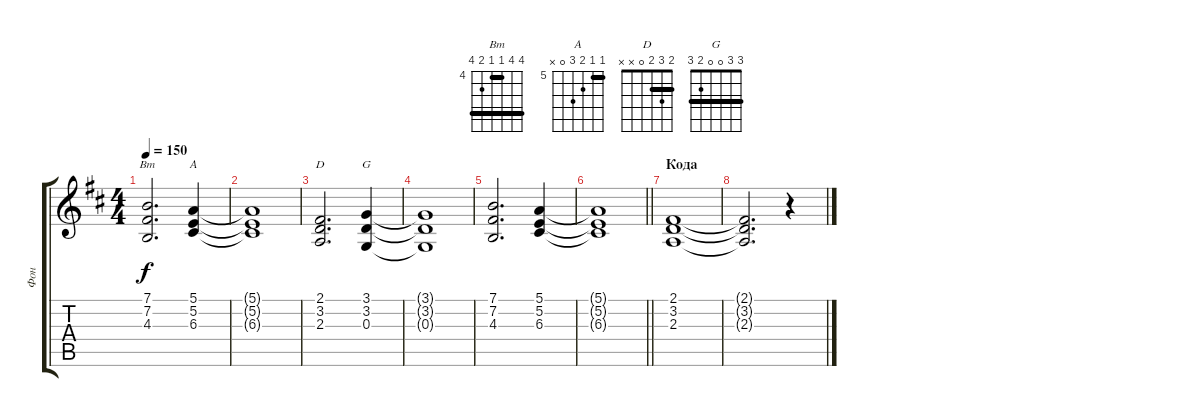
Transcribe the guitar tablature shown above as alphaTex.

\track ("Фон" "Фон") {instrument pad2warm}
\staff {score tabs}
\tuning (E4 B3 G3 D3 A2 E2) {hide}
\chord ("Bm" 7 7 4 4 5 7) {firstfret 4 barre (4 7)}
\chord ("A" 5 5 6 7 0 x) {firstfret 5 barre 5}
\chord ("D" 2 3 2 0 x x) {barre 2}
\chord ("G" 3 3 0 0 2 3) {barre 3}
\ts (4 4)
\tempo 150
\clef g2
\ks bminor
(7.1 7.2 4.3).2{d ch "Bm" dy f} (5.1 5.2 6.3).4{ch "A"} |
(5.1{t} 5.2{t} 6.3{t}).1 |
(2.1 3.2 2.3).2{d ch "D"} (3.1 3.2 0.3).4{ch "G"} |
(3.1{t} 3.2{t} 0.3{t}).1 |
(7.1 7.2 4.3).2{d} (5.1 5.2 6.3).4 |
\barLineRight lightlight
(5.1{t} 5.2{t} 6.3{t}).1 |
\section ("" "Кода")
(2.1 3.2 2.3).1 |
(2.1{t} 3.2{t} 2.3{t}).2{d} r.4
